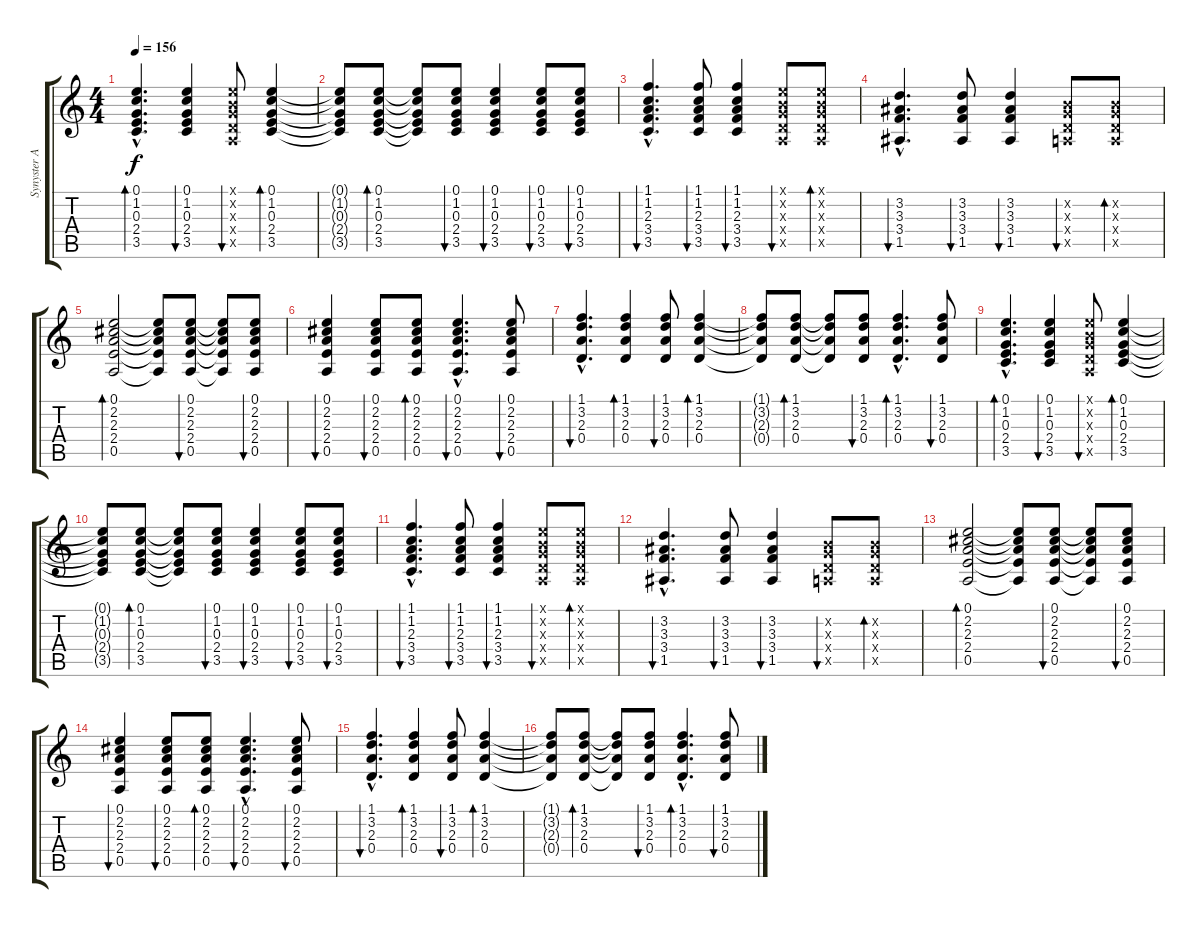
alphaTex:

\track ("Synyster Acoustic" "Synyster A") {instrument acousticguitarsteel}
\staff {score tabs}
\tuning (E4 B3 G3 D3 A2 D2) {hide}
\ts (4 4)
\tempo 156
\clef g2
\ks c
(0.1{hac} 1.2{hac} 0.3{hac} 2.4{hac} 3.5{hac}).4{d bd 60 dy f} (0.1 1.2 0.3 2.4 3.5).4{bu 60} (0.1{x} 0.2{x} 0.3{x} 0.4{x} 0.5{x}).8{bu 60} (0.1 1.2 0.3 2.4 3.5).4{bd 60} |
(0.1{t} 1.2{t} 0.3{t} 2.4{t} 3.5{t}).8 (0.1 1.2 0.3 2.4 3.5).8{bd 60} (0.1{t} 1.2{t} 0.3{t} 2.4{t} 3.5{t}).8 (0.1 1.2 0.3 2.4 3.5).8{bu 60} (0.1 1.2 0.3 2.4 3.5).4{bu 60} (0.1 1.2 0.3 2.4 3.5).8{bu 60} (0.1 1.2 0.3 2.4 3.5).8{bu 60} |
(1.1{hac} 1.2{hac} 2.3{hac} 3.4{hac} 3.5{hac}).4{d bu 60} (1.1 1.2 2.3 3.4 3.5).8{bu 60} (1.1 1.2 2.3 3.4 3.5).4{bu 60} (0.1{x} 0.2{x} 0.3{x} 0.4{x} 0.5{x}).8{bu 60} (0.1{x} 0.2{x} 0.3{x} 0.4{x} 0.5{x}).8{bd 60} |
(3.2{hac} 3.3{hac} 3.4{hac} 1.5{hac}).4{d bu 60} (3.2 3.3 3.4 1.5).8{bu 60} (3.2 3.3 3.4 1.5).4{bu 60} (0.2{x} 0.3{x} 0.4{x} 0.5{x}).8{bu 60} (0.2{x} 0.3{x} 0.4{x} 0.5{x}).8{bd 60} |
(0.1 2.2 2.3 2.4 0.5).2{bd 60} (0.1{t} 2.2{t} 2.3{t} 2.4{t} 0.5{t}).8 (0.1 2.2 2.3 2.4 0.5).8{bu 60} (0.1{t} 2.2{t} 2.3{t} 2.4{t} 0.5{t}).8 (0.1 2.2 2.3 2.4 0.5).8{bu 60} |
(0.1 2.2 2.3 2.4 0.5).4{bu 60} (0.1 2.2 2.3 2.4 0.5).8{bu 60} (0.1 2.2 2.3 2.4 0.5).8{bd 60} (0.1{hac} 2.2{hac} 2.3{hac} 2.4{hac} 0.5{hac}).4{d bu 60} (0.1 2.2 2.3 2.4 0.5).8{bu 60} |
(1.1{hac} 3.2{hac} 2.3{hac} 0.4{hac}).4{d bu 60} (1.1 3.2 2.3 0.4).4{bd 60} (1.1 3.2 2.3 0.4).8{bu 60} (1.1 3.2 2.3 0.4).4{bd 60} |
(1.1{t} 3.2{t} 2.3{t} 0.4{t}).8 (1.1 3.2 2.3 0.4).8{bd 60} (1.1{t} 3.2{t} 2.3{t} 0.4{t}).8 (1.1 3.2 2.3 0.4).8{bu 60} (1.1{hac} 3.2{hac} 2.3{hac} 0.4{hac}).4{d bd 60} (1.1 3.2 2.3 0.4).8{bu 60} |
(0.1{hac} 1.2{hac} 0.3{hac} 2.4{hac} 3.5{hac}).4{d bd 60} (0.1 1.2 0.3 2.4 3.5).4{bu 60} (0.1{x} 0.2{x} 0.3{x} 0.4{x} 0.5{x}).8{bu 60} (0.1 1.2 0.3 2.4 3.5).4{bd 60} |
(0.1{t} 1.2{t} 0.3{t} 2.4{t} 3.5{t}).8 (0.1 1.2 0.3 2.4 3.5).8{bd 60} (0.1{t} 1.2{t} 0.3{t} 2.4{t} 3.5{t}).8 (0.1 1.2 0.3 2.4 3.5).8{bu 60} (0.1 1.2 0.3 2.4 3.5).4{bu 60} (0.1 1.2 0.3 2.4 3.5).8{bu 60} (0.1 1.2 0.3 2.4 3.5).8{bu 60} |
(1.1{hac} 1.2{hac} 2.3{hac} 3.4{hac} 3.5{hac}).4{d bu 60} (1.1 1.2 2.3 3.4 3.5).8{bu 60} (1.1 1.2 2.3 3.4 3.5).4{bu 60} (0.1{x} 0.2{x} 0.3{x} 0.4{x} 0.5{x}).8{bu 60} (0.1{x} 0.2{x} 0.3{x} 0.4{x} 0.5{x}).8{bd 60} |
(3.2{hac} 3.3{hac} 3.4{hac} 1.5{hac}).4{d bu 60} (3.2 3.3 3.4 1.5).8{bu 60} (3.2 3.3 3.4 1.5).4{bu 60} (0.2{x} 0.3{x} 0.4{x} 0.5{x}).8{bu 60} (0.2{x} 0.3{x} 0.4{x} 0.5{x}).8{bd 60} |
(0.1 2.2 2.3 2.4 0.5).2{bd 60} (0.1{t} 2.2{t} 2.3{t} 2.4{t} 0.5{t}).8 (0.1 2.2 2.3 2.4 0.5).8{bu 60} (0.1{t} 2.2{t} 2.3{t} 2.4{t} 0.5{t}).8 (0.1 2.2 2.3 2.4 0.5).8{bu 60} |
(0.1 2.2 2.3 2.4 0.5).4{bu 60} (0.1 2.2 2.3 2.4 0.5).8{bu 60} (0.1 2.2 2.3 2.4 0.5).8{bd 60} (0.1{hac} 2.2{hac} 2.3{hac} 2.4{hac} 0.5{hac}).4{d bu 60} (0.1 2.2 2.3 2.4 0.5).8{bu 60} |
(1.1{hac} 3.2{hac} 2.3{hac} 0.4{hac}).4{d bu 60} (1.1 3.2 2.3 0.4).4{bd 60} (1.1 3.2 2.3 0.4).8{bu 60} (1.1 3.2 2.3 0.4).4{bd 60} |
(1.1{t} 3.2{t} 2.3{t} 0.4{t}).8 (1.1 3.2 2.3 0.4).8{bd 60} (1.1{t} 3.2{t} 2.3{t} 0.4{t}).8 (1.1 3.2 2.3 0.4).8{bu 60} (1.1{hac} 3.2{hac} 2.3{hac} 0.4{hac}).4{d bd 60} (1.1 3.2 2.3 0.4).8{bu 60}
